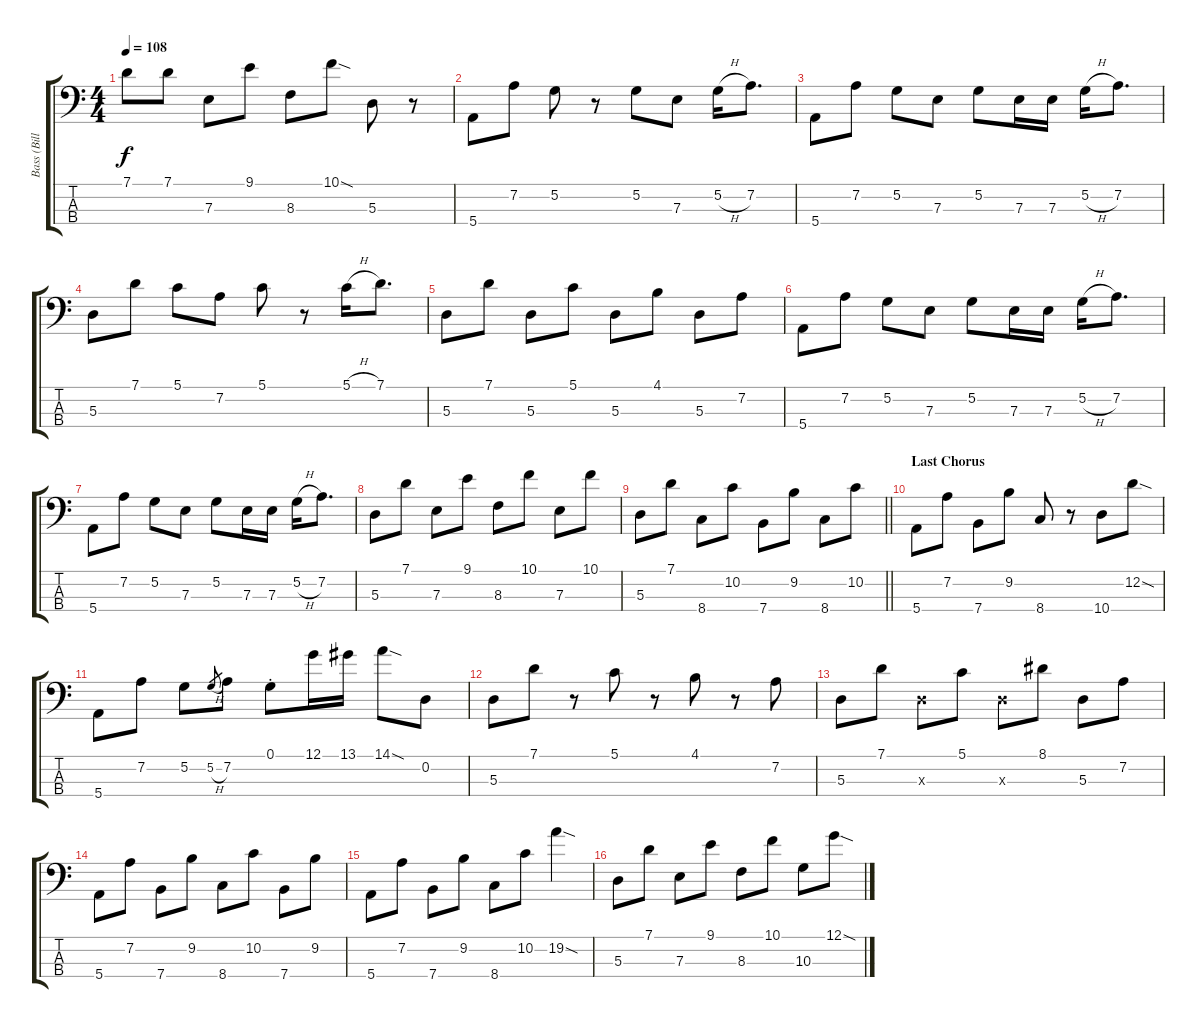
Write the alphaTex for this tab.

\track ("Bass (Bill)" "Bass (Bill") {instrument electricbassfinger}
\staff {score tabs}
\tuning (G2 D2 A1 E1) {hide}
\ts (4 4)
\tempo 108
\clef f4
\ks c
7.1.8{dy f} 7.1.8 7.3.8 9.1.8 8.3.8 10.1{sod}.8 5.3.8 r.8 |
5.4.8 7.2.8 5.2.8 r.8 5.2.8 7.3.8 5.2{h}.16 7.2.8{d} |
5.4.8 7.2.8 5.2.8 7.3.8 5.2.8 7.3.16 7.3.16 5.2{h}.16 7.2.8{d} |
5.3.8 7.1.8 5.1.8 7.2.8 5.1.8 r.8 5.1{h}.16 7.1.8{d} |
5.3.8 7.1.8 5.3.8 5.1.8 5.3.8 4.1.8 5.3.8 7.2.8 |
5.4.8 7.2.8 5.2.8 7.3.8 5.2.8 7.3.16 7.3.16 5.2{h}.16 7.2.8{d} |
5.4.8 7.2.8 5.2.8 7.3.8 5.2.8 7.3.16 7.3.16 5.2{h}.16 7.2.8{d} |
5.3.8 7.1.8 7.3.8 9.1.8 8.3.8 10.1.8 7.3.8 10.1.8 |
\barLineRight lightlight
5.3.8 7.1.8 8.4.8 10.2.8 7.4.8 9.2.8 8.4.8 10.2.8 |
\section ("" "Last Chorus")
5.4.8 7.2.8 7.4.8 9.2.8 8.4.8 r.8 10.4.8 12.2{sod}.8 |
5.4.8 7.2.8 5.2.8 5.2{h}.8{gr} 7.2.8 0.1{st}.8 12.1.16 13.1.16 14.1{sod}.8 0.2.8 |
5.3.8 7.1.8 r.8 5.1.8 r.8 4.1.8 r.8 7.2.8 |
5.3.8 7.1.8 5.3{x}.8 5.1.8 5.3{x}.8 8.1.8 5.3.8 7.2.8 |
5.4.8 7.2.8 7.4.8 9.2.8 8.4.8 10.2.8 7.4.8 9.2.8 |
5.4.8 7.2.8 7.4.8 9.2.8 8.4.8 10.2.8 19.2{sod}.4 |
5.3.8 7.1.8 7.3.8 9.1.8 8.3.8 10.1.8 10.3.8 12.1{sod}.8
